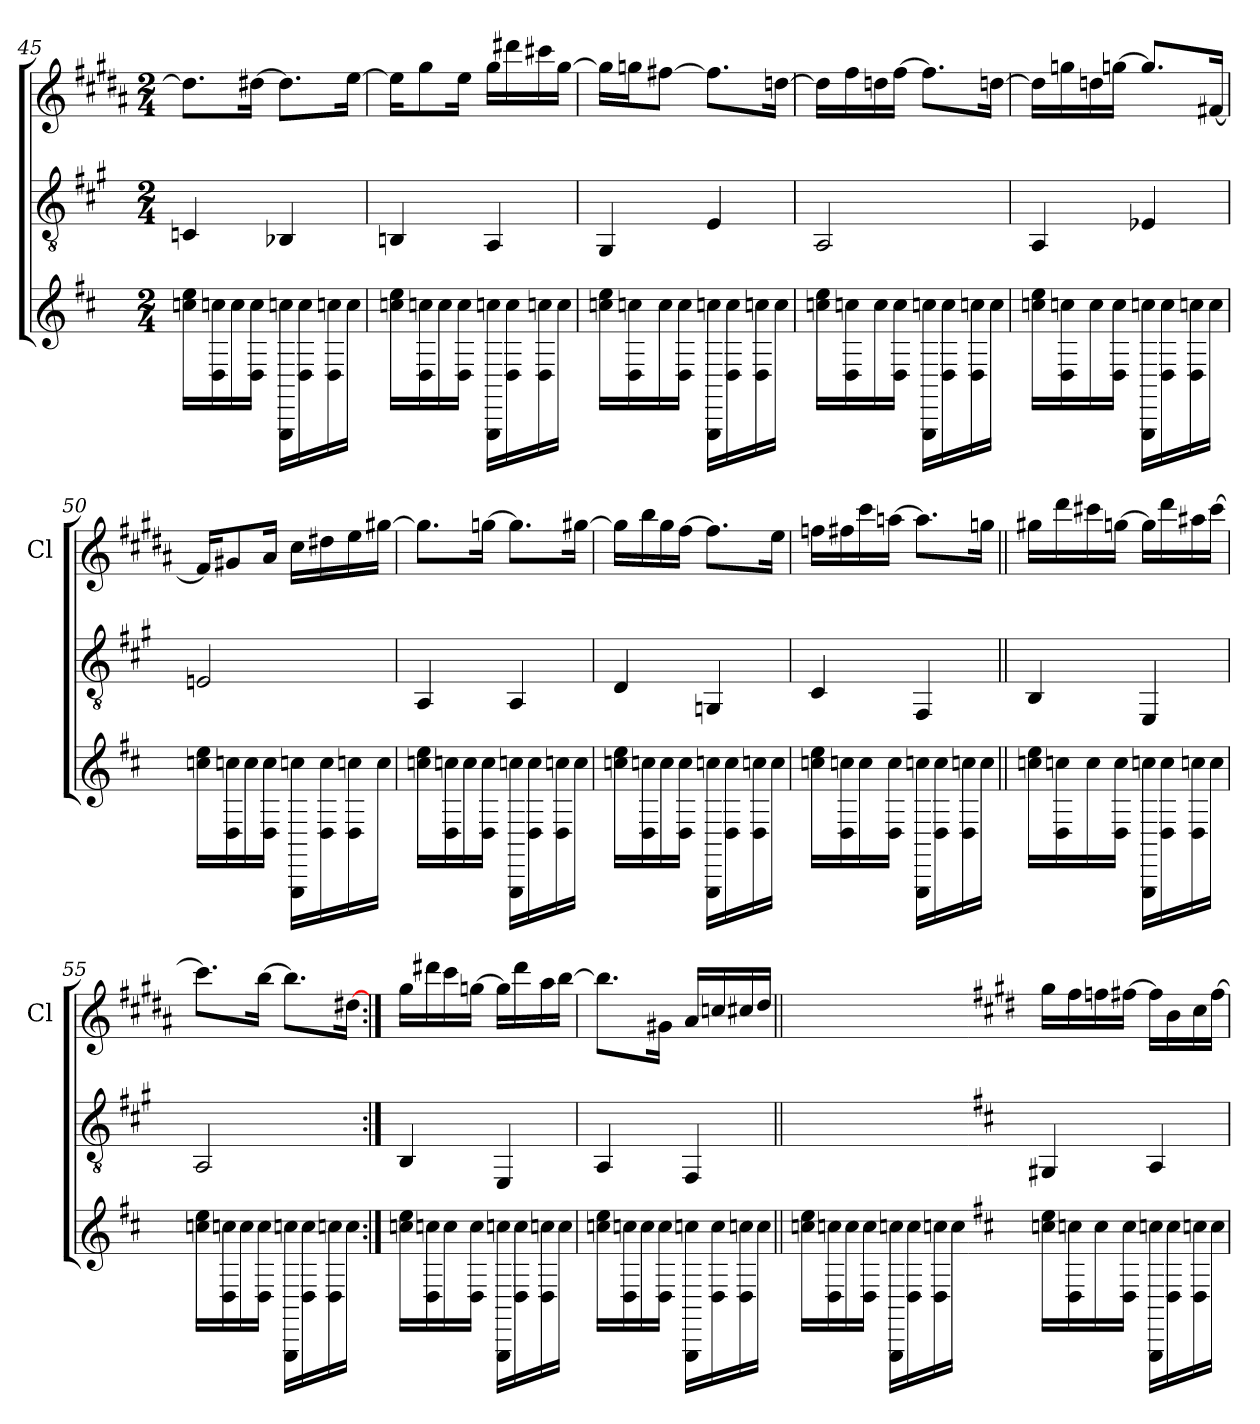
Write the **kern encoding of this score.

**kern	**kern	**kern
*part3	*part2	*part1
*staff3	*staff2	*staff1
*	*	*I'Cl
*clefG2	*clefGv2	*clefG2
*ITrd-7c-12	*	*ITrd1c2
*k[f#c#]	*k[f#c#g#]	*k[f#c#g#]
*D:	*A:	*A:
*M2/4	*M2/4	*M2/4
=45	=45	=45
16cccn\ 16eee\LL	4Cn/	8.ccn\L]
16d\ 16cccn\	.	.
16ccc\	.	.
16d\ 16ccc\JJ	.	[16cc#X\Jk
16GG\ 16cccn\LL	4BB-X/	8.cc#\L]
16d\ 16ccc\	.	.
16d\ 16cccn\	.	.
16ccc\JJ	.	[16dd\Jk
!!LO:LB:g=z
=46	=46	=46
16cccn\ 16eee\LL	4BBn/	16dd\KL]
16d\ 16cccn\	.	8ff#\
16ccc\	.	.
16d\ 16ccc\JJ	.	16dd\Jk
16GG\ 16cccn\LL	4AA/	16ff#\LL
16d\ 16ccc\	.	16ccc#X\
16d\ 16cccn\	.	16bbn\
16ccc\JJ	.	[16ff#\JJ
=47	=47	=47
16cccn\ 16eee\LL	4GG#/	16ff#\LL]
16d\ 16cccn\	.	16ffn\J
16ccc\	.	[8een\J
16d\ 16ccc\JJ	.	.
16GG\ 16cccn\LL	4E/	8.ee\L]
16d\ 16ccc\	.	.
16d\ 16cccn\	.	.
16ccc\JJ	.	[16ccn\Jk
=48	=48	=48
16cccn\ 16eee\LL	2AA/	16ccn\LL]
16d\ 16cccn\	.	16ee\
16ccc\	.	16ccn\
16d\ 16ccc\JJ	.	[16ee\JJ
16GG\ 16cccn\LL	.	8.ee\L]
16d\ 16ccc\	.	.
16d\ 16cccn\	.	.
16ccc\JJ	.	[16ccn\Jk
=49	=49	=49
16cccn\ 16eee\LL	4AA/	16ccn\LL]
16d\ 16cccn\	.	16ffn\
16ccc\	.	16ccn\
16d\ 16ccc\JJ	.	[16ffn\JJ
16GG\ 16cccn\LL	4E-X/	8.ffn/L]
16d\ 16ccc\	.	.
16d\ 16cccn\	.	.
16ccc\JJ	.	[16en/Jk
!!LO:LB:g=z
=50	=50	=50
16cccn\ 16eee\LL	2En/	16e/KL]
16d\ 16cccn\	.	8f#X/
16ccc\	.	.
16d\ 16ccc\JJ	.	16g#/Jk
16GG\ 16cccn\LL	.	16b\LL
16d\ 16ccc\	.	16cc#X\
16d\ 16cccn\	.	16dd\
16ccc\JJ	.	[16ff#X\JJ
=51	=51	=51
16cccn\ 16eee\LL	4AA/	8.ff#\L]
16d\ 16cccn\	.	.
16ccc\	.	.
16d\ 16ccc\JJ	.	[16ffn\Jk
16GG\ 16cccn\LL	4AA/	8.ffn\L]
16d\ 16ccc\	.	.
16d\ 16cccn\	.	.
16ccc\JJ	.	[16ff#X\Jk
=52	=52	=52
16cccn\ 16eee\LL	4D/	16ff#\LL]
16d\ 16cccn\	.	16aa\
16ccc\	.	16ff#\
16d\ 16ccc\JJ	.	[16ee\JJ
16GG\ 16cccn\LL	4GGn/	8.ee\L]
16d\ 16ccc\	.	.
16d\ 16cccn\	.	.
16ccc\JJ	.	16dd\Jk
=53	=53	=53
16cccn\ 16eee\LL	4C#/	16ee-X\LL
16d\ 16cccn\	.	16een\
16ccc\	.	16bb\
16d\ 16ccc\JJ	.	[16ggn\JJ
16GG\ 16cccn\LL	4FF#/	8.ggn\L]
16d\ 16ccc\	.	.
16d\ 16cccn\	.	.
16ccc\JJ	.	16ffn\Jk
!!LO:LB:g=z
=54||	=54||	=54||
16cccn\ 16eee\LL	4BB/	16ff#X\LL
16d\ 16cccn\	.	16ccc#\
16ccc\	.	16bbn\
16d\ 16ccc\JJ	.	[16ffn\JJ
16GG\ 16cccn\LL	4EE/	16ffn\LL]
16d\ 16ccc\	.	16ccc#\
16d\ 16cccn\	.	16gg#X\
16ccc\JJ	.	[16bb\JJ
=55	=55	=55
16cccn\ 16eee\LL	2AA/	8.bb\L]
16d\ 16cccn\	.	.
16ccc\	.	.
16d\ 16ccc\JJ	.	[16aa\Jk
16GG\ 16cccn\LL	.	8.aa\L]
16d\ 16ccc\	.	.
16d\ 16cccn\	.	.
16ccc\JJ	.	[16cc#X\Jk
=56:|!	=56:|!	=56:|!
16cccn\ 16eee\LL	4BB/	16ff#\LL
16d\ 16cccn\	.	16ccc#X\
16ccc\	.	16bb\
16d\ 16ccc\JJ	.	[16ffn\JJ
16GG\ 16cccn\LL	4EE/	16ffn\LL]
16d\ 16ccc\	.	16ccc#\
16d\ 16cccn\	.	16gg#\
16ccc\JJ	.	[16aa\JJ
=57	=57	=57
16cccn\ 16eee\LL	4AA/	8.aa\L]
16d\ 16cccn\	.	.
16ccc\	.	.
16d\ 16ccc\JJ	.	16f#X\Jk
16GG\ 16cccn\LL	4FF#/	16g#/LL
16d\ 16ccc\	.	16b-X/
16d\ 16cccn\	.	16bn/
16ccc\JJ	.	16cc#/JJ
=57X571||	=57X571||	=57X571||
16cccn\ 16eee\LL	2ryy	2ryy
16d\ 16cccn\	.	.
16ccc\	.	.
16d\ 16ccc\JJ	.	.
16GG\ 16cccn\LL	.	.
16d\ 16ccc\	.	.
16d\ 16cccn\	.	.
16ccc\JJ	.	.
!!LO:LB:g=z
=58-	=58-	=58-
*	*k[f#c#]	*k[f#c#]
*	*D:	*D:
16cccn\ 16eee\LL	4GG#X/	16ff#\LL
16d\ 16cccn\	.	16ee\
16ccc\	.	16ee-X\
16d\ 16ccc\JJ	.	[16een\JJ
16GG\ 16cccn\LL	4AA/	16ee\LL]
16d\ 16ccc\	.	16a\
16d\ 16cccn\	.	16b\
16ccc\JJ	.	[16ee\JJ
=	=	=
*-	*-	*-
